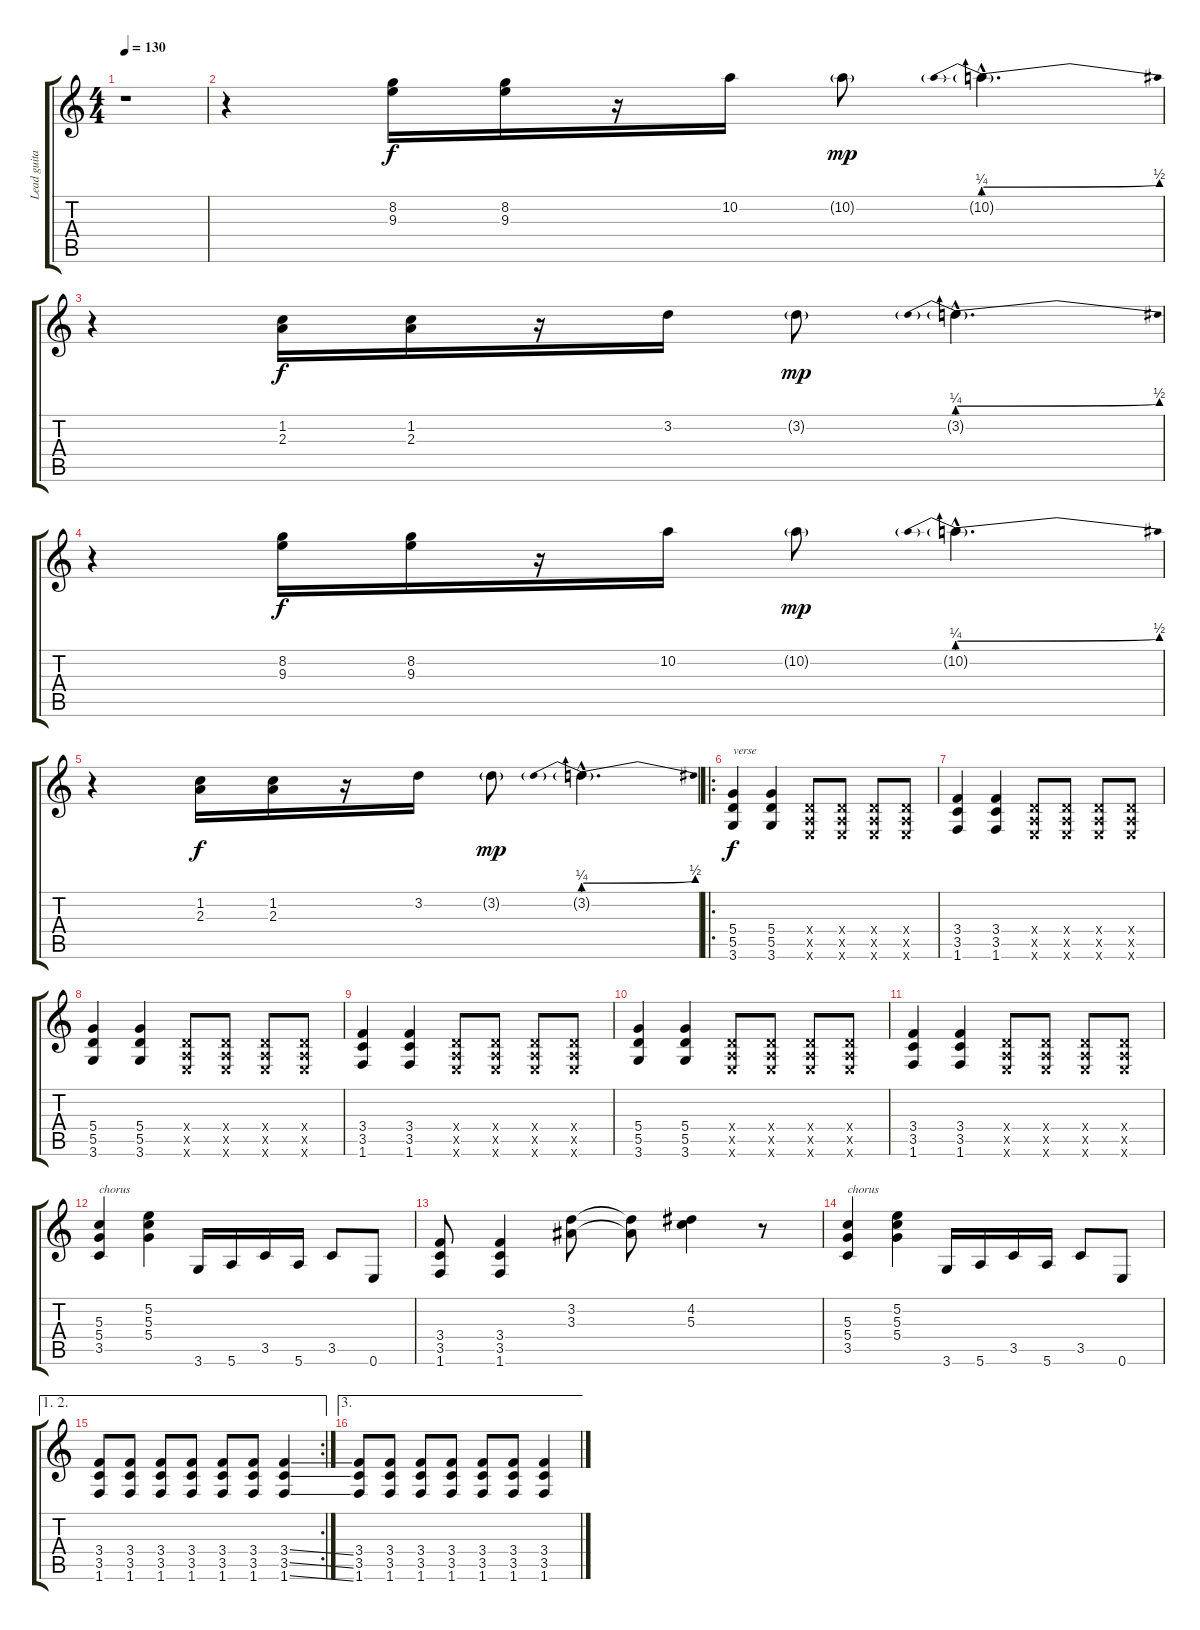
\track ("Lead guitar" "Lead guita") {instrument overdrivenguitar}
\staff {score tabs}
\tuning (E4 B3 G3 D3 A2 E2) {hide}
\ts (4 4)
\tempo 130
\clef g2
\ks c
r.1{dy f instrument overdrivenguitar} |
r.4 (8.2 9.3).16 (8.2 9.3).16 r.16 10.2.16 10.2{g}.8{dy mp} 10.2{be (prebendbend 0 1 60 2) g hac}.4{d} |
r.4 (1.2 2.3).16{dy f} (1.2 2.3).16 r.16 3.2.16 3.2{g}.8{dy mp} 3.2{be (prebendbend 0 1 60 2) g hac}.4{d} |
r.4 (8.2 9.3).16{dy f} (8.2 9.3).16 r.16 10.2.16 10.2{g}.8{dy mp} 10.2{be (prebendbend 0 1 60 2) g hac}.4{d} |
r.4 (1.2 2.3).16{dy f} (1.2 2.3).16 r.16 3.2.16 3.2{g}.8{dy mp} 3.2{be (prebendbend 0 1 60 2) g hac}.4{d} |
\ro
(5.4 5.5 3.6).4{txt "verse" dy f} (5.4 5.5 3.6).4 (0.4{x} 0.5{x} 0.6{x}).8 (0.4{x} 0.5{x} 0.6{x}).8 (0.4{x} 0.5{x} 0.6{x}).8 (0.4{x} 0.5{x} 0.6{x}).8 |
(3.4 3.5 1.6).4 (3.4 3.5 1.6).4 (0.4{x} 0.5{x} 0.6{x}).8 (0.4{x} 0.5{x} 0.6{x}).8 (0.4{x} 0.5{x} 0.6{x}).8 (0.4{x} 0.5{x} 0.6{x}).8 |
(5.4 5.5 3.6).4 (5.4 5.5 3.6).4 (0.4{x} 0.5{x} 0.6{x}).8 (0.4{x} 0.5{x} 0.6{x}).8 (0.4{x} 0.5{x} 0.6{x}).8 (0.4{x} 0.5{x} 0.6{x}).8 |
(3.4 3.5 1.6).4 (3.4 3.5 1.6).4 (0.4{x} 0.5{x} 0.6{x}).8 (0.4{x} 0.5{x} 0.6{x}).8 (0.4{x} 0.5{x} 0.6{x}).8 (0.4{x} 0.5{x} 0.6{x}).8 |
(5.4 5.5 3.6).4 (5.4 5.5 3.6).4 (0.4{x} 0.5{x} 0.6{x}).8 (0.4{x} 0.5{x} 0.6{x}).8 (0.4{x} 0.5{x} 0.6{x}).8 (0.4{x} 0.5{x} 0.6{x}).8 |
(3.4 3.5 1.6).4 (3.4 3.5 1.6).4 (0.4{x} 0.5{x} 0.6{x}).8 (0.4{x} 0.5{x} 0.6{x}).8 (0.4{x} 0.5{x} 0.6{x}).8 (0.4{x} 0.5{x} 0.6{x}).8 |
(5.3 5.4 3.5).4{txt "chorus"} (5.2 5.3 5.4).4 3.6.16 5.6.16 3.5.16 5.6.16 3.5.8 0.6.8 |
(3.4 3.5 1.6).8 (3.4 3.5 1.6).4 (3.2 3.3).8 (3.2{t} 3.3{t}).8 (4.2 5.3).4 r.8 |
(5.3 5.4 3.5).4{txt "chorus"} (5.2 5.3 5.4).4 3.6.16 5.6.16 3.5.16 5.6.16 3.5.8 0.6.8 |
\ae (1 2)
\rc 2
(3.4 3.5 1.6).8 (3.4 3.5 1.6).8 (3.4 3.5 1.6).8 (3.4 3.5 1.6).8 (3.4 3.5 1.6).8 (3.4 3.5 1.6).8 (3.4{ss} 3.5{ss} 1.6{ss}).4 |
\ae 3
(3.4 3.5 1.6).8 (3.4 3.5 1.6).8 (3.4 3.5 1.6).8 (3.4 3.5 1.6).8 (3.4 3.5 1.6).8 (3.4 3.5 1.6).8 (3.4 3.5 1.6).4
